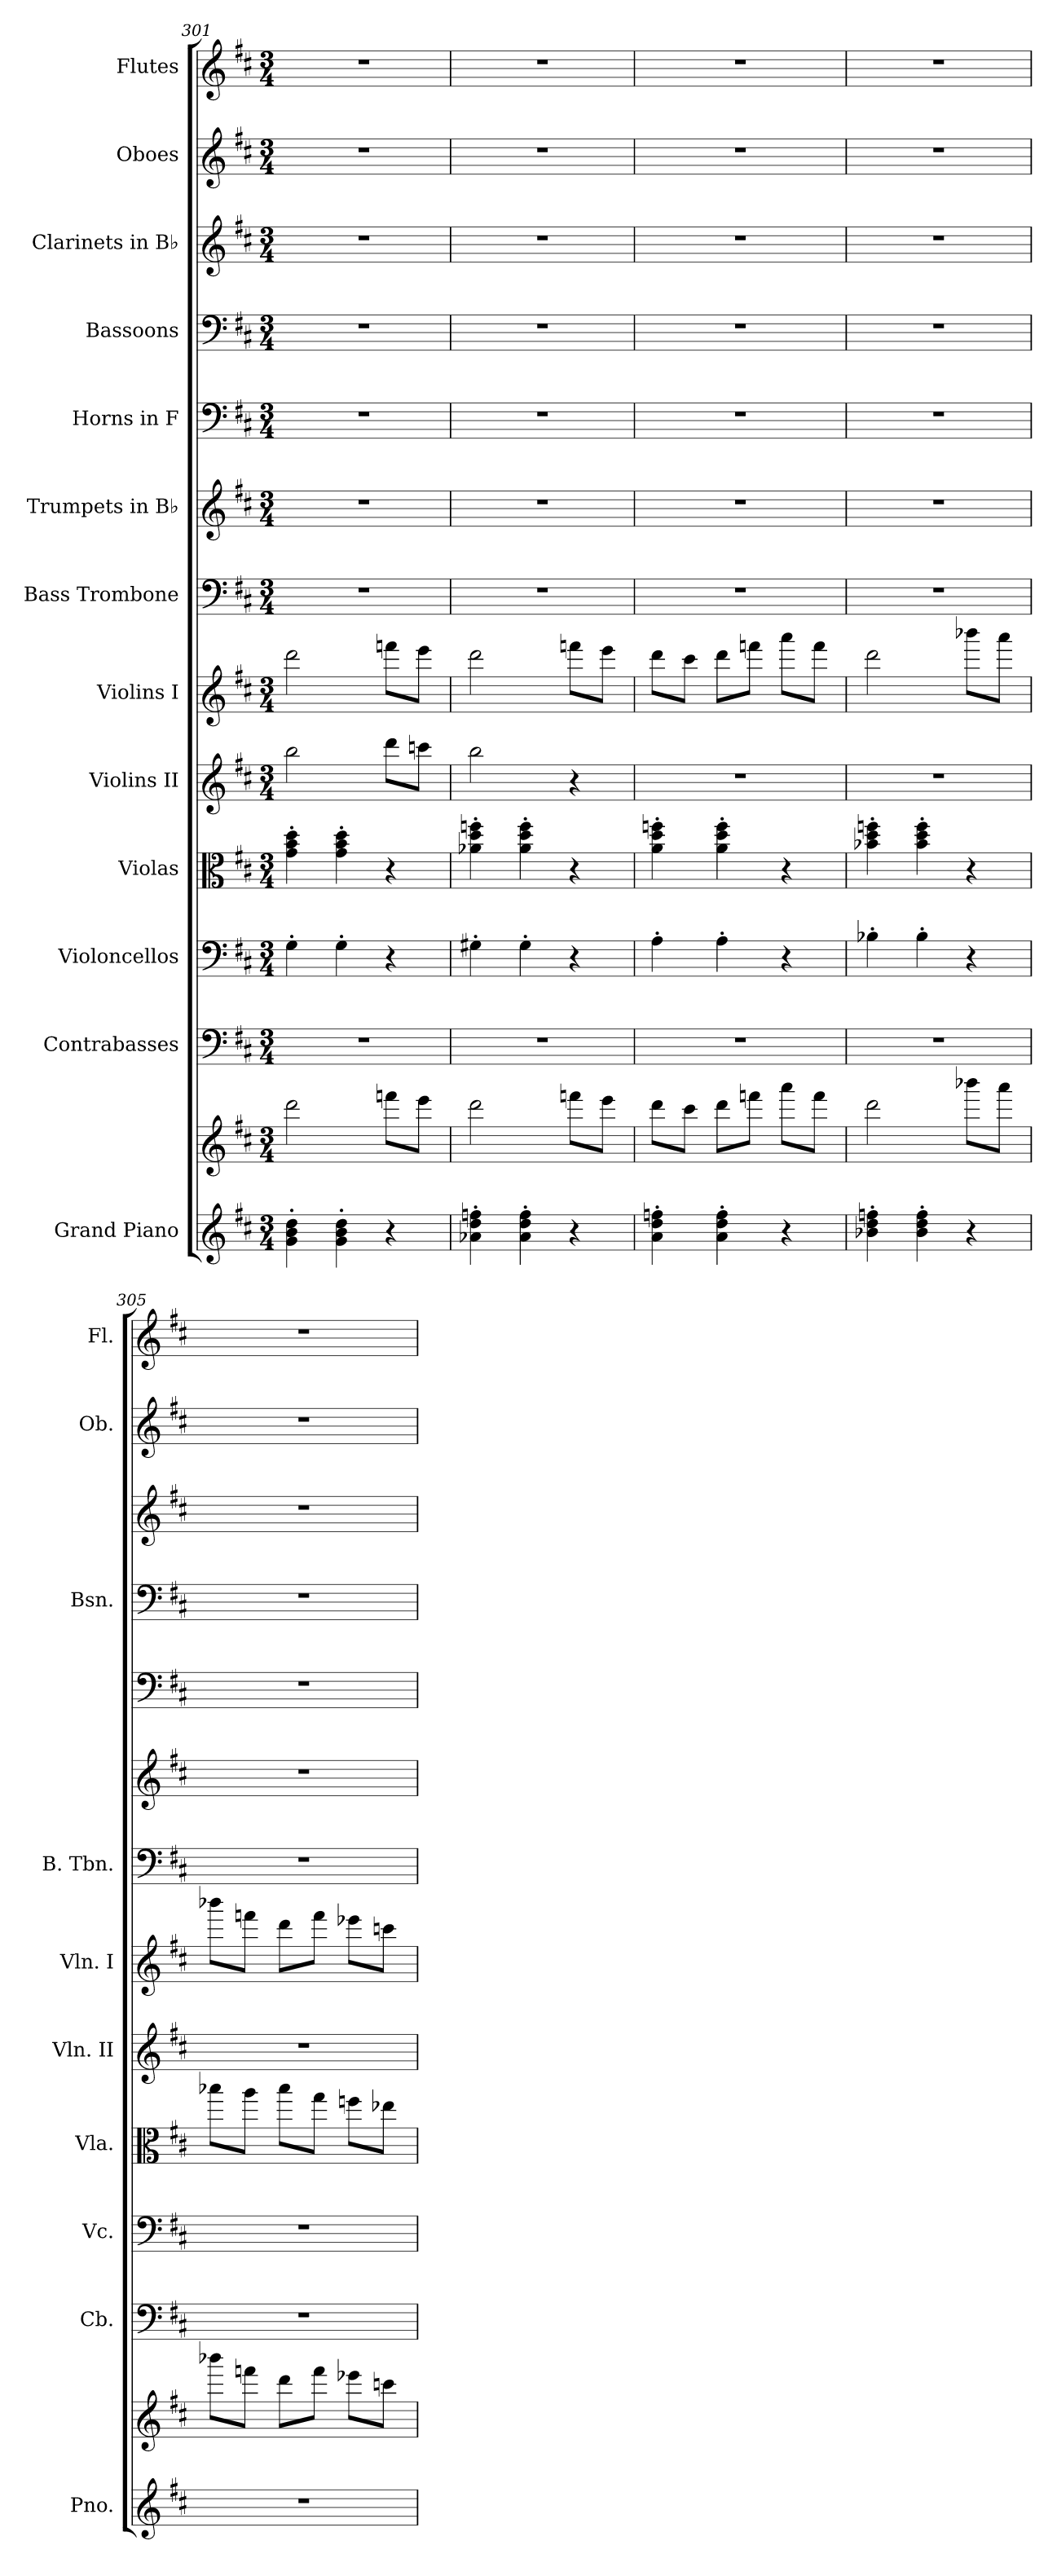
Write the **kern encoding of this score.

**kern	**kern	**kern	**kern	**kern	**kern	**kern	**kern	**kern	**kern	**kern	**kern	**kern	**kern
*part13	*part13	*part12	*part11	*part10	*part9	*part8	*part7	*part6	*part5	*part4	*part3	*part2	*part1
*staff14	*staff13	*staff12	*staff11	*staff10	*staff9	*staff8	*staff7	*staff6	*staff5	*staff4	*staff3	*staff2	*staff1
*I"Grand Piano	*	*I"Contrabasses	*I"Violoncellos	*I"Violas	*I"Violins II	*I"Violins I	*I"Bass Trombone	*I"Trumpets in B♭	*I"Horns in F	*I"Bassoons	*I"Clarinets in B♭	*I"Oboes	*I"Flutes
*I'Pno.	*	*I'Cb.	*I'Vc.	*I'Vla.	*I'Vln. II	*I'Vln. I	*I'B. Tbn.	*	*	*I'Bsn.	*	*I'Ob.	*I'Fl.
*clefG2	*clefG2	*clefF4	*clefF4	*clefC3	*clefG2	*clefG2	*clefF4	*clefG2	*clefF4	*clefF4	*clefG2	*clefG2	*clefG2
*	*	*ITrd7c12	*	*	*	*	*	*ITrd1c2	*ITrd4c7	*	*ITrd1c2	*	*
*k[f#c#]	*k[f#c#]	*k[f#c#]	*k[f#c#]	*k[f#c#]	*k[f#c#]	*k[f#c#]	*k[f#c#]	*k[]	*k[f#]	*k[f#c#]	*k[]	*k[f#c#]	*k[f#c#]
*M3/4	*M3/4	*M3/4	*M3/4	*M3/4	*M3/4	*M3/4	*M3/4	*M3/4	*M3/4	*M3/4	*M3/4	*M3/4	*M3/4
=301	=301	=301	=301	=301	=301	=301	=301	=301	=301	=301	=301	=301	=301
4g\' 4b\' 4dd\'	2ddd\	2.r	4G'\	4g\' 4b\' 4dd\'	2bb\	2ddd\	2.r	2.r	2.r	2.r	2.r	2.r	2.r
4g\' 4b\' 4dd\'	.	.	4G'\	4g\' 4b\' 4dd\'	.	.	.	.	.	.	.	.	.
4r	8fffn\L	.	4r	4r	8ddd\L	8fffn\L	.	.	.	.	.	.	.
.	8eee\J	.	.	.	8cccn\J	8eee\J	.	.	.	.	.	.	.
=302	=302	=302	=302	=302	=302	=302	=302	=302	=302	=302	=302	=302	=302
4a-X\' 4dd\' 4ffn\'	2ddd\	2.r	4G#X'\	4a-X\' 4dd\' 4ffn\'	2bb\	2ddd\	2.r	2.r	2.r	2.r	2.r	2.r	2.r
4a-\' 4dd\' 4ff\'	.	.	4G#'\	4a-\' 4dd\' 4ff\'	.	.	.	.	.	.	.	.	.
4r	8fffn\L	.	4r	4r	4r	8fffn\L	.	.	.	.	.	.	.
.	8eee\J	.	.	.	.	8eee\J	.	.	.	.	.	.	.
=303	=303	=303	=303	=303	=303	=303	=303	=303	=303	=303	=303	=303	=303
4a\' 4dd\' 4ffn\'	8ddd\L	2.r	4A'\	4a\' 4dd\' 4ffn\'	2.r	8ddd\L	2.r	2.r	2.r	2.r	2.r	2.r	2.r
.	8ccc#\J	.	.	.	.	8ccc#\J	.	.	.	.	.	.	.
4a\' 4dd\' 4ff\'	8ddd\L	.	4A'\	4a\' 4dd\' 4ff\'	.	8ddd\L	.	.	.	.	.	.	.
.	8fffn\J	.	.	.	.	8fffn\J	.	.	.	.	.	.	.
4r	8aaa\L	.	4r	4r	.	8aaa\L	.	.	.	.	.	.	.
.	8fff\J	.	.	.	.	8fff\J	.	.	.	.	.	.	.
=304	=304	=304	=304	=304	=304	=304	=304	=304	=304	=304	=304	=304	=304
4b-X\' 4dd\' 4ffn\'	2ddd\	2.r	4B-X'\	4b-X\' 4dd\' 4ffn\'	2.r	2ddd\	2.r	2.r	2.r	2.r	2.r	2.r	2.r
4b-\' 4dd\' 4ff\'	.	.	4B-'\	4b-\' 4dd\' 4ff\'	.	.	.	.	.	.	.	.	.
4r	8bbb-X\L	.	4r	4r	.	8bbb-X\L	.	.	.	.	.	.	.
.	8aaa\J	.	.	.	.	8aaa\J	.	.	.	.	.	.	.
=305	=305	=305	=305	=305	=305	=305	=305	=305	=305	=305	=305	=305	=305
2.r	8bbb-X\L	2.r	2.r	8bb-X\L	2.r	8bbb-X\L	2.r	2.r	2.r	2.r	2.r	2.r	2.r
.	8fffn\J	.	.	8aa\J	.	8fffn\J	.	.	.	.	.	.	.
.	8ddd\L	.	.	8bb-\L	.	8ddd\L	.	.	.	.	.	.	.
.	8fff\J	.	.	8gg\J	.	8fff\J	.	.	.	.	.	.	.
.	8eee-X\L	.	.	8ffn\L	.	8eee-X\L	.	.	.	.	.	.	.
.	8cccn\J	.	.	8ee-X\J	.	8cccn\J	.	.	.	.	.	.	.
=	=	=	=	=	=	=	=	=	=	=	=	=	=
*-	*-	*-	*-	*-	*-	*-	*-	*-	*-	*-	*-	*-	*-
